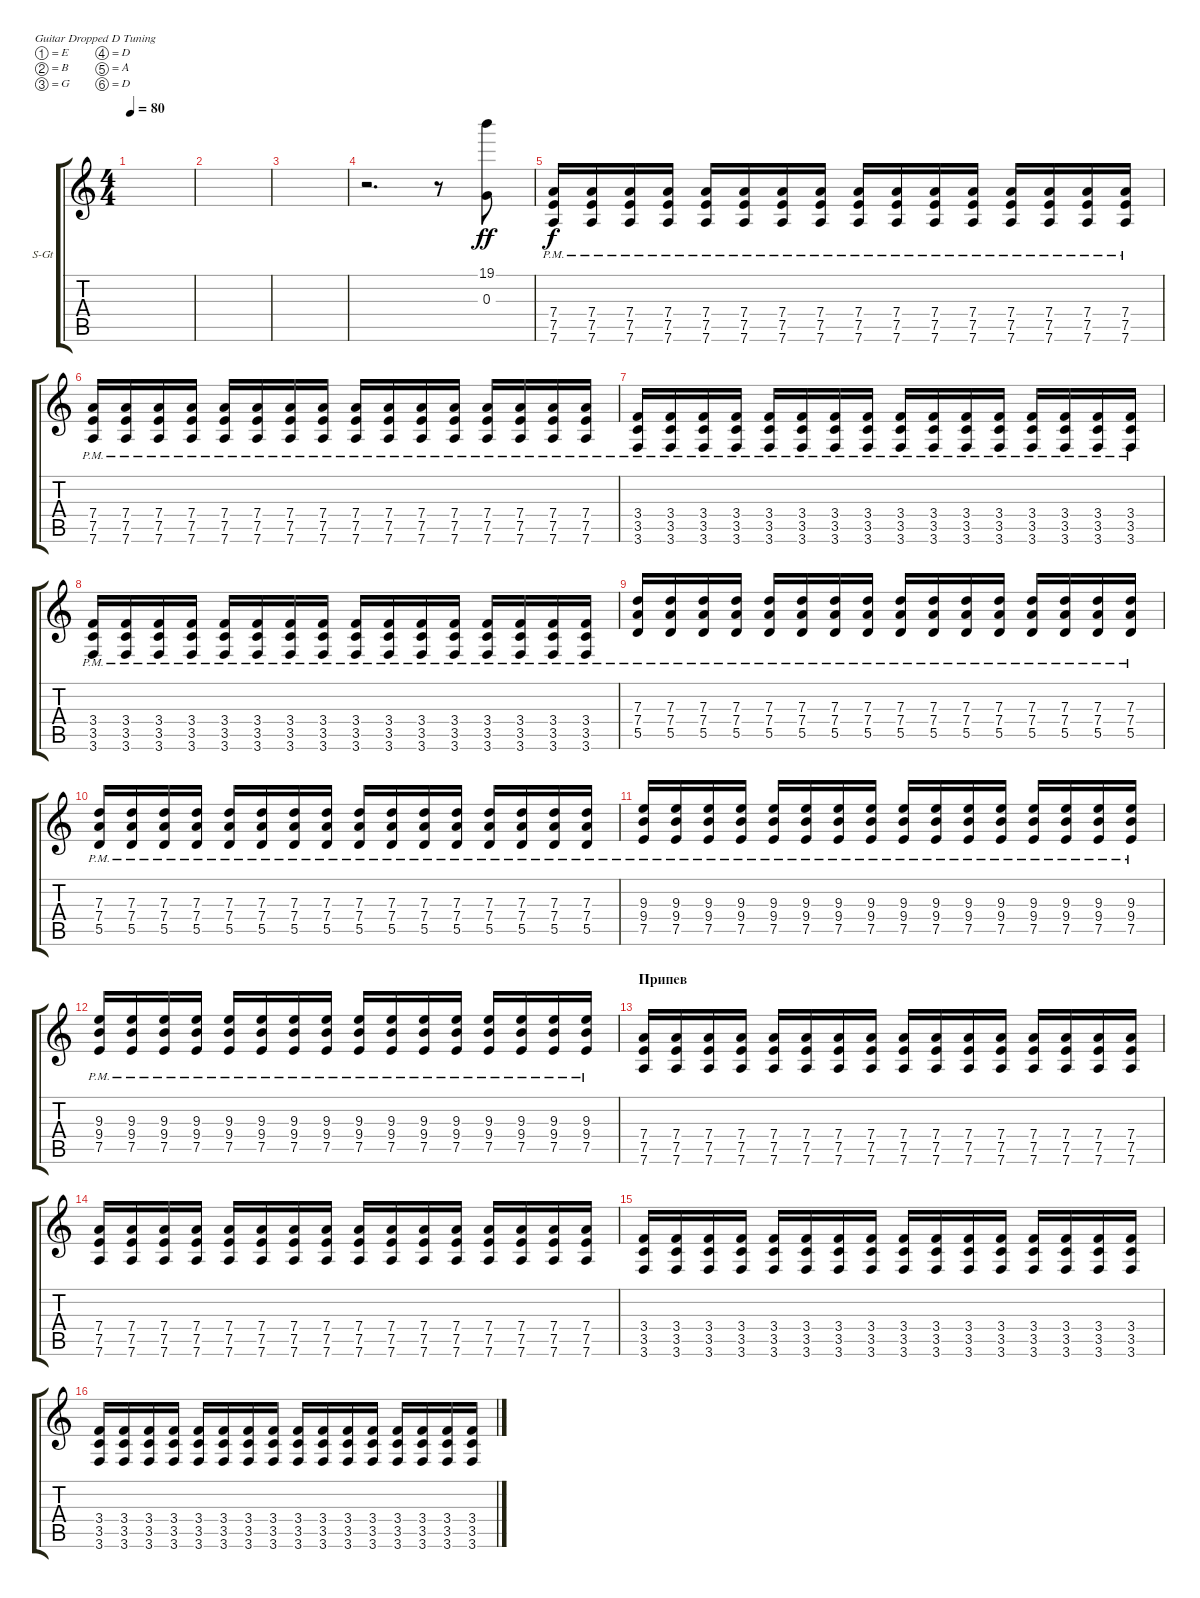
\defaultSystemsLayout 4
\bracketExtendMode groupsimilarinstruments
\firstSystemTrackNameOrientation horizontal
\otherSystemsTrackNameOrientation horizontal
\track ("Steel Guitar" "S-Gt") {instrument acousticguitarsteel}
\staff {score tabs}
\tuning (E4 B3 G3 D3 A2 D2)
\ts (4 4)
\tempo 80
\clef g2
\ks c
|
|
|
r.2{d} r.8 (19.1 0.3).8{dy ff} |
(7.4{pm} 7.5{pm} 7.6{pm}).16{dy f} (7.4{pm} 7.5{pm} 7.6{pm}).16 (7.4{pm} 7.5{pm} 7.6{pm}).16 (7.4{pm} 7.5{pm} 7.6{pm}).16 (7.4{pm} 7.5{pm} 7.6{pm}).16 (7.4{pm} 7.5{pm} 7.6{pm}).16 (7.4{pm} 7.5{pm} 7.6{pm}).16 (7.4{pm} 7.5{pm} 7.6{pm}).16 (7.4{pm} 7.5{pm} 7.6{pm}).16 (7.4{pm} 7.5{pm} 7.6{pm}).16 (7.4{pm} 7.5{pm} 7.6{pm}).16 (7.4{pm} 7.5{pm} 7.6{pm}).16 (7.4{pm} 7.5{pm} 7.6{pm}).16 (7.4{pm} 7.5{pm} 7.6{pm}).16 (7.4{pm} 7.5{pm} 7.6{pm}).16 (7.4{pm} 7.5{pm} 7.6{pm}).16 |
(7.4{pm} 7.5{pm} 7.6{pm}).16 (7.4{pm} 7.5{pm} 7.6{pm}).16 (7.4{pm} 7.5{pm} 7.6{pm}).16 (7.4{pm} 7.5{pm} 7.6{pm}).16 (7.4{pm} 7.5{pm} 7.6{pm}).16 (7.4{pm} 7.5{pm} 7.6{pm}).16 (7.4{pm} 7.5{pm} 7.6{pm}).16 (7.4{pm} 7.5{pm} 7.6{pm}).16 (7.4{pm} 7.5{pm} 7.6{pm}).16 (7.4{pm} 7.5{pm} 7.6{pm}).16 (7.4{pm} 7.5{pm} 7.6{pm}).16 (7.4{pm} 7.5{pm} 7.6{pm}).16 (7.4{pm} 7.5{pm} 7.6{pm}).16 (7.4{pm} 7.5{pm} 7.6{pm}).16 (7.4{pm} 7.5{pm} 7.6{pm}).16 (7.4{pm} 7.5{pm} 7.6{pm}).16 |
(3.4{pm} 3.5{pm} 3.6{pm}).16 (3.4{pm} 3.5{pm} 3.6{pm}).16 (3.4{pm} 3.5{pm} 3.6{pm}).16 (3.4{pm} 3.5{pm} 3.6{pm}).16 (3.4{pm} 3.5{pm} 3.6{pm}).16 (3.4{pm} 3.5{pm} 3.6{pm}).16 (3.4{pm} 3.5{pm} 3.6{pm}).16 (3.4{pm} 3.5{pm} 3.6{pm}).16 (3.4{pm} 3.5{pm} 3.6{pm}).16 (3.4{pm} 3.5{pm} 3.6{pm}).16 (3.4{pm} 3.5{pm} 3.6{pm}).16 (3.4{pm} 3.5{pm} 3.6{pm}).16 (3.4{pm} 3.5{pm} 3.6{pm}).16 (3.4{pm} 3.5{pm} 3.6{pm}).16 (3.4{pm} 3.5{pm} 3.6{pm}).16 (3.4{pm} 3.5{pm} 3.6{pm}).16 |
(3.4{pm} 3.5{pm} 3.6{pm}).16 (3.4{pm} 3.5{pm} 3.6{pm}).16 (3.4{pm} 3.5{pm} 3.6{pm}).16 (3.4{pm} 3.5{pm} 3.6{pm}).16 (3.4{pm} 3.5{pm} 3.6{pm}).16 (3.4{pm} 3.5{pm} 3.6{pm}).16 (3.4{pm} 3.5{pm} 3.6{pm}).16 (3.4{pm} 3.5{pm} 3.6{pm}).16 (3.4{pm} 3.5{pm} 3.6{pm}).16 (3.4{pm} 3.5{pm} 3.6{pm}).16 (3.4{pm} 3.5{pm} 3.6{pm}).16 (3.4{pm} 3.5{pm} 3.6{pm}).16 (3.4{pm} 3.5{pm} 3.6{pm}).16 (3.4{pm} 3.5{pm} 3.6{pm}).16 (3.4{pm} 3.5{pm} 3.6{pm}).16 (3.4{pm} 3.5{pm} 3.6{pm}).16 |
(7.3{pm} 7.4{pm} 5.5{pm}).16 (7.3{pm} 7.4{pm} 5.5{pm}).16 (7.3{pm} 7.4{pm} 5.5{pm}).16 (7.3{pm} 7.4{pm} 5.5{pm}).16 (7.3{pm} 7.4{pm} 5.5{pm}).16 (7.3{pm} 7.4{pm} 5.5{pm}).16 (7.3{pm} 7.4{pm} 5.5{pm}).16 (7.3{pm} 7.4{pm} 5.5{pm}).16 (7.3{pm} 7.4{pm} 5.5{pm}).16 (7.3{pm} 7.4{pm} 5.5{pm}).16 (7.3{pm} 7.4{pm} 5.5{pm}).16 (7.3{pm} 7.4{pm} 5.5{pm}).16 (7.3{pm} 7.4{pm} 5.5{pm}).16 (7.3{pm} 7.4{pm} 5.5{pm}).16 (7.3{pm} 7.4{pm} 5.5{pm}).16 (7.3{pm} 7.4{pm} 5.5{pm}).16 |
(7.3{pm} 7.4{pm} 5.5{pm}).16 (7.3{pm} 7.4{pm} 5.5{pm}).16 (7.3{pm} 7.4{pm} 5.5{pm}).16 (7.3{pm} 7.4{pm} 5.5{pm}).16 (7.3{pm} 7.4{pm} 5.5{pm}).16 (7.3{pm} 7.4{pm} 5.5{pm}).16 (7.3{pm} 7.4{pm} 5.5{pm}).16 (7.3{pm} 7.4{pm} 5.5{pm}).16 (7.3{pm} 7.4{pm} 5.5{pm}).16 (7.3{pm} 7.4{pm} 5.5{pm}).16 (7.3{pm} 7.4{pm} 5.5{pm}).16 (7.3{pm} 7.4{pm} 5.5{pm}).16 (7.3{pm} 7.4{pm} 5.5{pm}).16 (7.3{pm} 7.4{pm} 5.5{pm}).16 (7.3{pm} 7.4{pm} 5.5{pm}).16 (7.3{pm} 7.4{pm} 5.5{pm}).16 |
(9.3{pm} 9.4{pm} 7.5{pm}).16 (9.3{pm} 9.4{pm} 7.5{pm}).16 (9.3{pm} 9.4{pm} 7.5{pm}).16 (9.3{pm} 9.4{pm} 7.5{pm}).16 (9.3{pm} 9.4{pm} 7.5{pm}).16 (9.3{pm} 9.4{pm} 7.5{pm}).16 (9.3{pm} 9.4{pm} 7.5{pm}).16 (9.3{pm} 9.4{pm} 7.5{pm}).16 (9.3{pm} 9.4{pm} 7.5{pm}).16 (9.3{pm} 9.4{pm} 7.5{pm}).16 (9.3{pm} 9.4{pm} 7.5{pm}).16 (9.3{pm} 9.4{pm} 7.5{pm}).16 (9.3{pm} 9.4{pm} 7.5{pm}).16 (9.3{pm} 9.4{pm} 7.5{pm}).16 (9.3{pm} 9.4{pm} 7.5{pm}).16 (9.3{pm} 9.4{pm} 7.5{pm}).16 |
(9.3{pm} 9.4{pm} 7.5{pm}).16 (9.3{pm} 9.4{pm} 7.5{pm}).16 (9.3{pm} 9.4{pm} 7.5{pm}).16 (9.3{pm} 9.4{pm} 7.5{pm}).16 (9.3{pm} 9.4{pm} 7.5{pm}).16 (9.3{pm} 9.4{pm} 7.5{pm}).16 (9.3{pm} 9.4{pm} 7.5{pm}).16 (9.3{pm} 9.4{pm} 7.5{pm}).16 (9.3{pm} 9.4{pm} 7.5{pm}).16 (9.3{pm} 9.4{pm} 7.5{pm}).16 (9.3{pm} 9.4{pm} 7.5{pm}).16 (9.3{pm} 9.4{pm} 7.5{pm}).16 (9.3{pm} 9.4{pm} 7.5{pm}).16 (9.3{pm} 9.4{pm} 7.5{pm}).16 (9.3{pm} 9.4{pm} 7.5{pm}).16 (9.3{pm} 9.4{pm} 7.5{pm}).16 |
\section ("" "Припев")
(7.4 7.5 7.6).16 (7.4 7.5 7.6).16 (7.4 7.5 7.6).16 (7.4 7.5 7.6).16 (7.4 7.5 7.6).16 (7.4 7.5 7.6).16 (7.4 7.5 7.6).16 (7.4 7.5 7.6).16 (7.4 7.5 7.6).16 (7.4 7.5 7.6).16 (7.4 7.5 7.6).16 (7.4 7.5 7.6).16 (7.4 7.5 7.6).16 (7.4 7.5 7.6).16 (7.4 7.5 7.6).16 (7.4 7.5 7.6).16 |
(7.4 7.5 7.6).16 (7.4 7.5 7.6).16 (7.4 7.5 7.6).16 (7.4 7.5 7.6).16 (7.4 7.5 7.6).16 (7.4 7.5 7.6).16 (7.4 7.5 7.6).16 (7.4 7.5 7.6).16 (7.4 7.5 7.6).16 (7.4 7.5 7.6).16 (7.4 7.5 7.6).16 (7.4 7.5 7.6).16 (7.4 7.5 7.6).16 (7.4 7.5 7.6).16 (7.4 7.5 7.6).16 (7.4 7.5 7.6).16 |
(3.4 3.5 3.6).16 (3.4 3.5 3.6).16 (3.4 3.5 3.6).16 (3.4 3.5 3.6).16 (3.4 3.5 3.6).16 (3.4 3.5 3.6).16 (3.4 3.5 3.6).16 (3.4 3.5 3.6).16 (3.4 3.5 3.6).16 (3.4 3.5 3.6).16 (3.4 3.5 3.6).16 (3.4 3.5 3.6).16 (3.4 3.5 3.6).16 (3.4 3.5 3.6).16 (3.4 3.5 3.6).16 (3.4 3.5 3.6).16 |
(3.4 3.5 3.6).16 (3.4 3.5 3.6).16 (3.4 3.5 3.6).16 (3.4 3.5 3.6).16 (3.4 3.5 3.6).16 (3.4 3.5 3.6).16 (3.4 3.5 3.6).16 (3.4 3.5 3.6).16 (3.4 3.5 3.6).16 (3.4 3.5 3.6).16 (3.4 3.5 3.6).16 (3.4 3.5 3.6).16 (3.4 3.5 3.6).16 (3.4 3.5 3.6).16 (3.4 3.5 3.6).16 (3.4 3.5 3.6).16
